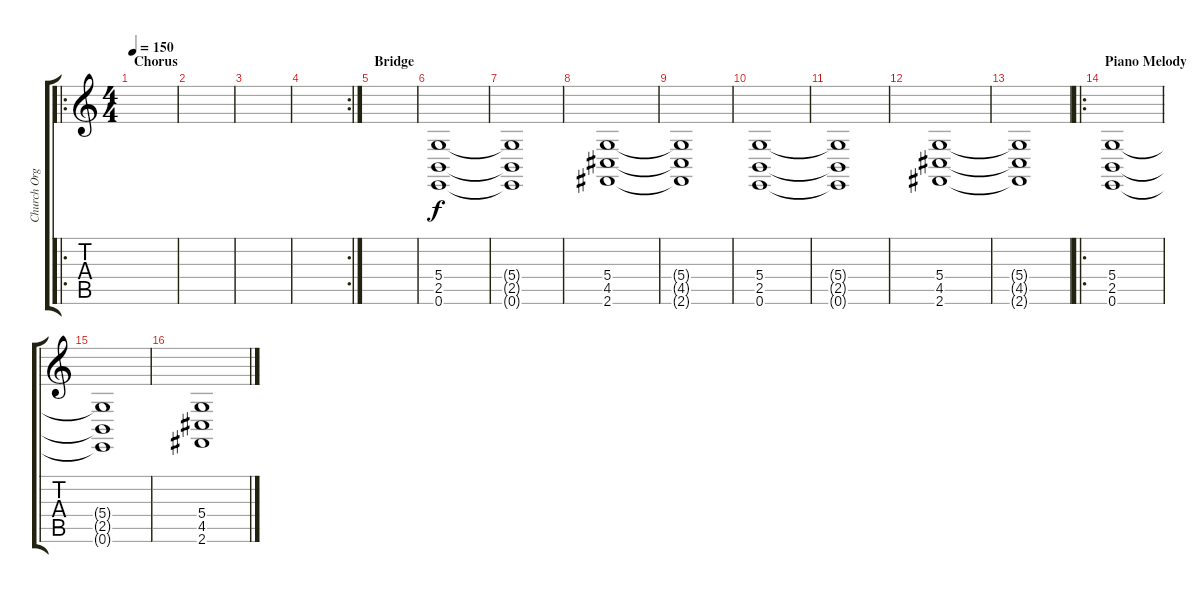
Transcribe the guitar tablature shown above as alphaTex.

\track ("Church Organ" "Church Org") {instrument churchorgan}
\staff {score tabs}
\tuning (E4 B3 G3 D3 A2 E2) {hide}
\ro
\ts (4 4)
\section ("" "Chorus")
\tempo 150
\clef g2
\ks c
|
|
|
\rc 2
|
\section ("" "Bridge")
|
(5.4 2.5 0.6).1{volume 8} |
(5.4{t} 2.5{t} 0.6{t}).1 |
(5.4 4.5 2.6).1 |
(5.4{t} 4.5{t} 2.6{t}).1 |
(5.4 2.5 0.6).1 |
(5.4{t} 2.5{t} 0.6{t}).1 |
(5.4 4.5 2.6).1 |
(5.4{t} 4.5{t} 2.6{t}).1 |
\ro
\section ("" "Piano Melody")
(5.4 2.5 0.6).1{balance 5} |
(5.4{t} 2.5{t} 0.6{t}).1 |
(5.4 4.5 2.6).1
